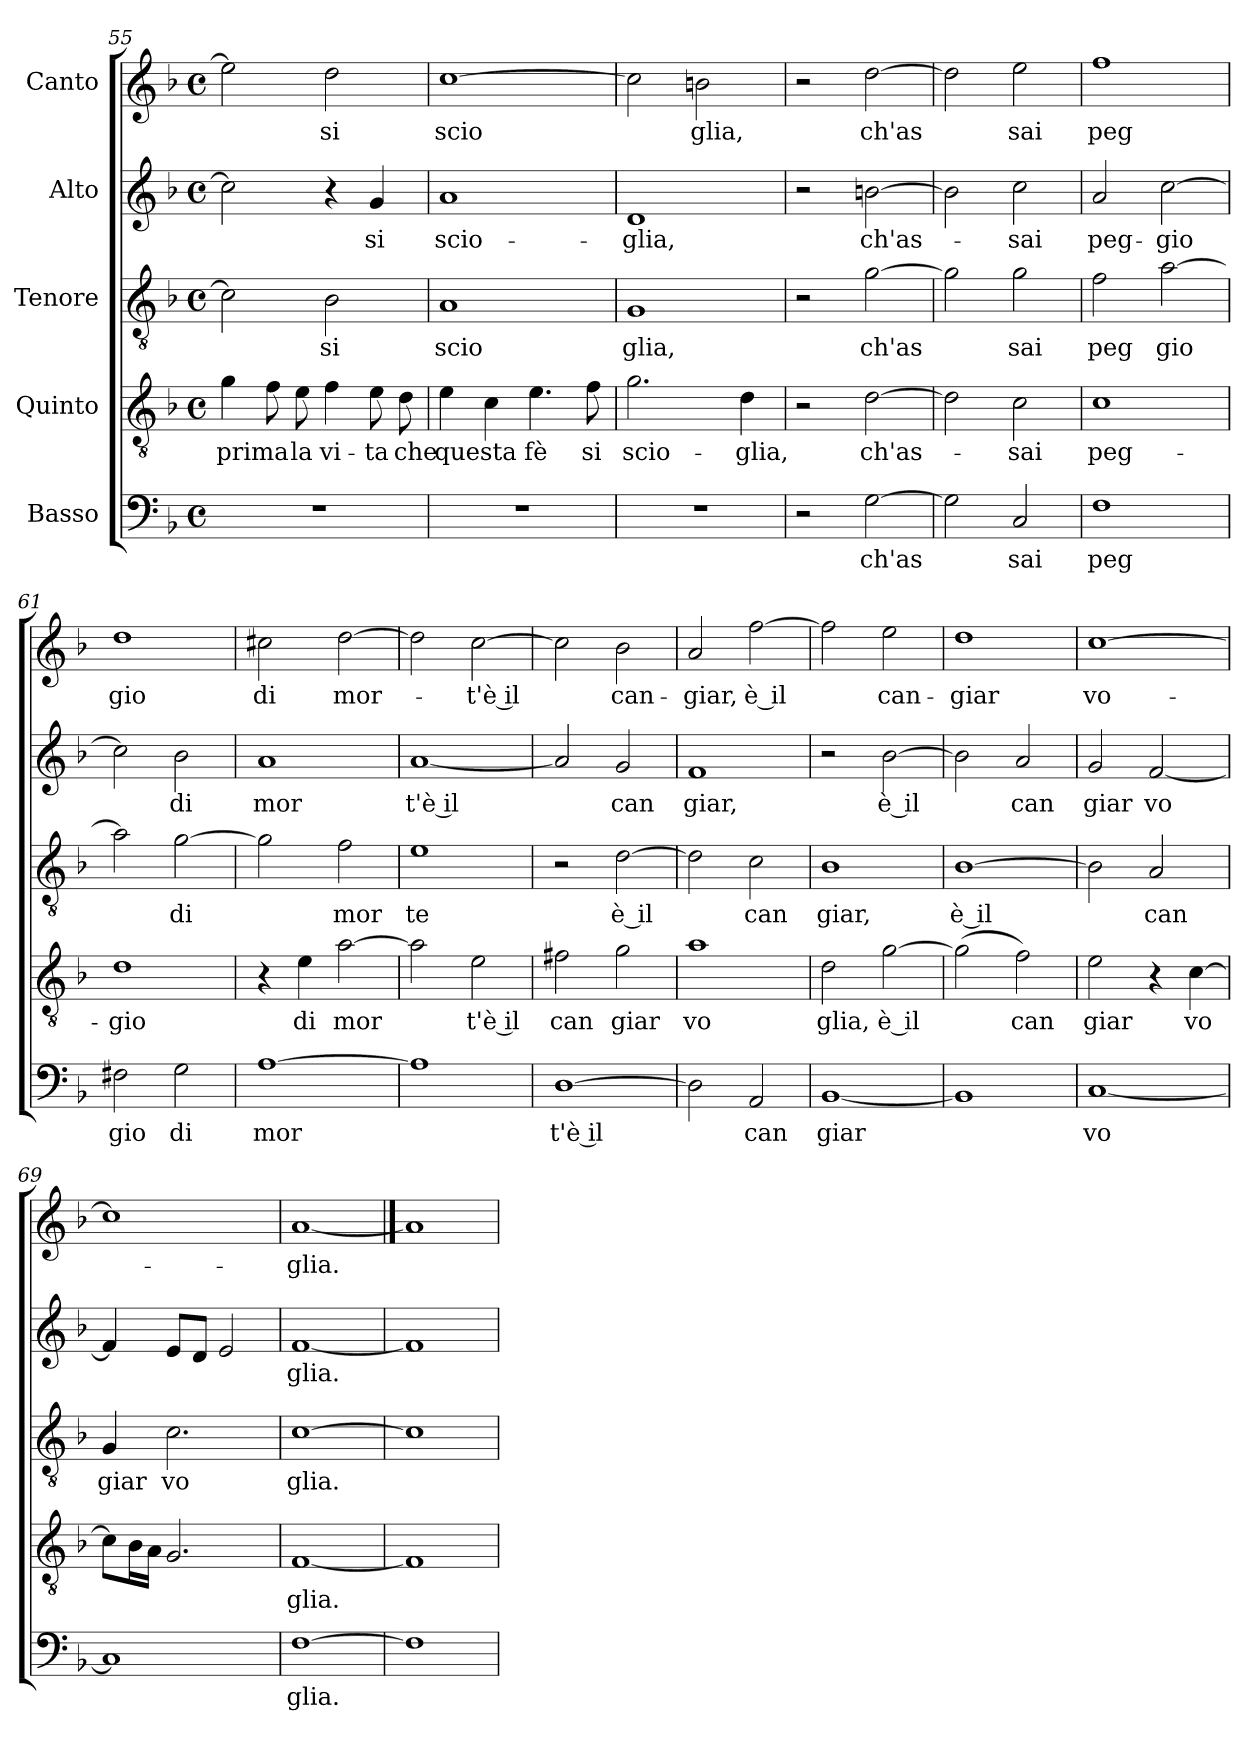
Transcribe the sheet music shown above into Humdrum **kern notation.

**kern	**text	**kern	**text	**kern	**text	**kern	**text	**kern	**text
*part5	*part5	*part4	*part4	*part3	*part3	*part2	*part2	*part1	*part1
*staff5	*staff5	*staff4	*staff4	*staff3	*staff3	*staff2	*staff2	*staff1	*staff1
*I"Basso	*	*I"Quinto	*	*I"Tenore	*	*I"Alto	*	*I"Canto	*
*clefF4	*	*clefGv2	*	*clefGv2	*	*clefG2	*	*clefG2	*
*k[b-]	*	*k[b-]	*	*k[b-]	*	*k[b-]	*	*k[b-]	*
*F:	*	*F:	*	*F:	*	*F:	*	*F:	*
*M4/4	*	*M4/4	*	*M4/4	*	*M4/4	*	*M4/4	*
*met(c)	*	*met(c)	*	*met(c)	*	*met(c)	*	*met(c)	*
=55	=55	=55	=55	=55	=55	=55	=55	=55	=55
!	!	!	!LO:LY:b	!	!	!	!	!	!
1r	.	4g\	prima	2c\]	.	2cc\]	.	2ee\]	.
.	.	8f\	.	.	.	.	.	.	.
!	!	!	!LO:LY:b:cj	!	!	!	!	!	!
.	.	8e\	la	.	.	.	.	.	.
!	!	!	!LO:LY:b:cj	!	!LO:LY:b:cj	!	!	!	!LO:LY:b:cj
.	.	4f\	vi-	2B-\	si	4r	.	2dd\	si
!	!	!	!LO:LY:b:cj	!	!	!	!LO:LY:b:cj	!	!
.	.	8e\	-ta	.	.	4g/	si	.	.
!	!	!	!LO:LY:b:cj	!	!	!	!	!	!
.	.	8d\	che	.	.	.	.	.	.
=56	=56	=56	=56	=56	=56	=56	=56	=56	=56
!	!	!	!LO:LY:b:cj	!	!LO:LY:b:cj	!	!LO:LY:b:cj	!	!LO:LY:b
1r	.	4e\	questa	1A	scio	1a	scio-	[>1cc	scio
.	.	4c\	.	.	.	.	.	.	.
!	!	!	!LO:LY:b:cj	!	!	!	!	!	!
.	.	4.e\	fè	.	.	.	.	.	.
!	!	!	!LO:LY:b:cj	!	!	!	!	!	!
.	.	8f\	si	.	.	.	.	.	.
=57	=57	=57	=57	=57	=57	=57	=57	=57	=57
!	!	!	!LO:LY:b:cj	!	!LO:LY:b:cj	!	!LO:LY:b:cj	!	!
1r	.	2.g\	scio-	1G	glia,	1d	-glia,	2cc\]	.
!	!	!	!	!	!	!	!	!	!LO:LY:b:cj
.	.	.	.	.	.	.	.	2bn\	glia,
!	!	!	!LO:LY:b:cj	!	!	!	!	!	!
.	.	4d\	-glia,	.	.	.	.	.	.
=58	=58	=58	=58	=58	=58	=58	=58	=58	=58
2r	.	2r	.	2r	.	2r	.	2r	.
!	!LO:LY:b	!	!LO:LY:b	!	!LO:LY:b	!	!LO:LY:b	!	!LO:LY:b
[>2G\	ch'as	[>2d\	ch'as-	[>2g\	ch'as	[>2bn\	ch'as-	[>2dd\	ch'as
=59	=59	=59	=59	=59	=59	=59	=59	=59	=59
2G\]	.	2d\]	.	2g\]	.	2b\]	.	2dd\]	.
!	!LO:LY:b:cj	!	!LO:LY:b:cj	!	!LO:LY:b:cj	!	!LO:LY:b:cj	!	!LO:LY:b:cj
2C/	sai	2c\	-sai	2g\	sai	2cc\	-sai	2ee\	sai
=60	=60	=60	=60	=60	=60	=60	=60	=60	=60
!	!LO:LY:b:cj	!	!LO:LY:b:cj	!	!LO:LY:b:cj	!	!LO:LY:b:cj	!	!LO:LY:b:cj
1F	peg	1c	peg-	2f\	peg	2a/	peg-	1ff	peg
!	!	!	!	!	!LO:LY:b	!	!LO:LY:b	!	!
.	.	.	.	[>2a\	gio	[<2cc\	-gio	.	.
!!LO:LB:g=z
=61	=61	=61	=61	=61	=61	=61	=61	=61	=61
!	!LO:LY:b:cj	!	!LO:LY:b:cj	!	!	!	!	!	!LO:LY:b:cj
2F#X\	gio	1d	-gio	2a\]	.	2cc\]	.	1dd	gio
!	!LO:LY:b:cj	!	!	!	!LO:LY:b:cj	!	!LO:LY:b:cj	!	!
2G\	di	.	.	[>2g\	di	2b-\	di	.	.
=62	=62	=62	=62	=62	=62	=62	=62	=62	=62
!	!LO:LY:b	!	!	!	!	!	!LO:LY:b:cj	!	!LO:LY:b:cj
[>1A	mor	4r	.	2g\]	.	1a	mor	2cc#X\	di
!	!	!	!LO:LY:b:cj	!	!	!	!	!	!
.	.	4e\	di	.	.	.	.	.	.
!	!	!	!LO:LY:b	!	!LO:LY:b:cj	!	!	!	!LO:LY:b
.	.	[>2a\	mor	2f\	mor	.	.	[>2dd\	mor-
=63	=63	=63	=63	=63	=63	=63	=63	=63	=63
!	!	!	!	!	!LO:LY:b:cj	!	!LO:LY:b:cj	!	!
1A]	.	2a\]	.	1e	te	[<1a	t'è il	2dd\]	.
!	!	!	!LO:LY:b:rj	!	!	!	!	!	!LO:LY:b:cj
.	.	2e\	t'è il	.	.	.	.	[>2cc\	-t'è il
=64	=64	=64	=64	=64	=64	=64	=64	=64	=64
!	!LO:LY:b:cj	!	!LO:LY:b:cj	!	!	!	!	!	!
[>1D	t'è il	2f#X\	can	2r	.	2a/]	.	2cc\]	.
!	!	!	!LO:LY:b:cj	!	!LO:LY:b:cj	!	!LO:LY:b:cj	!	!LO:LY:b:cj
.	.	2g\	giar	[>2d\	è il	2g/	can	2b-\	can-
=65	=65	=65	=65	=65	=65	=65	=65	=65	=65
!	!	!	!LO:LY:b:cj	!	!	!	!LO:LY:b:cj	!	!LO:LY:b:cj
2D\]	.	1a	vo	2d\]	.	1f	giar,	2a/	-giar,
!	!LO:LY:b:cj	!	!	!	!LO:LY:b:cj	!	!	!	!LO:LY:b:cj
2AA/	can	.	.	2c\	can	.	.	[>2ff\	è il
=66	=66	=66	=66	=66	=66	=66	=66	=66	=66
!	!LO:LY:b	!	!LO:LY:b:cj	!	!LO:LY:b:cj	!	!	!	!
[<1BB-	giar	2d\	glia,	1B-	giar,	2r	.	2ff\]	.
!	!	!	!LO:LY:b:cj	!	!	!	!LO:LY:b:cj	!	!LO:LY:b:cj
.	.	[>2g\	è il	.	.	[>2b-\	è il	2ee\	can-
=67	=67	=67	=67	=67	=67	=67	=67	=67	=67
!	!	!	!	!	!LO:LY:b:rj	!	!	!	!LO:LY:b:cj
1BB-]	.	(>2g\]	.	[>1B-	è il	2b-\]	.	1dd	-giar
!	!	!	!LO:LY:b:cj	!	!	!	!LO:LY:b:cj	!	!
.	.	2f\)	can	.	.	2a/	can	.	.
=68	=68	=68	=68	=68	=68	=68	=68	=68	=68
!	!LO:LY:b:cj	!	!LO:LY:b:cj	!	!	!	!LO:LY:b:cj	!	!LO:LY:b:cj
[<1C	vo	2e\	giar	2B-\]	.	2g/	giar	[>1cc	vo-
!	!	!	!	!	!LO:LY:b:cj	!	!LO:LY:b:cj	!	!
.	.	4r	.	2A/	can	[<2f/	vo	.	.
!	!	!	!LO:LY:b:cj	!	!	!	!	!	!
.	.	[>4c\	vo	.	.	.	.	.	.
=69	=69	=69	=69	=69	=69	=69	=69	=69	=69
!	!	!	!	!	!LO:LY:b:cj	!	!	!	!
1C]	.	8c\L]	.	4G/	giar	4f/]	.	1cc]	.
.	.	16B-\	.	.	.	.	.	.	.
.	.	16A\J	.	.	.	.	.	.	.
!	!	!	!	!	!LO:LY:b:cj	!	!	!	!
.	.	2.G/	.	2.c\	vo	8e/L	.	.	.
.	.	.	.	.	.	8d/J	.	.	.
.	.	.	.	.	.	2e/	.	.	.
=70	=70	=70	=70	=70	=70	=70	=70	=70	=70
!	!LO:LY:b:cj	!	!LO:LY:b:cj	!	!LO:LY:b:cj	!	!LO:LY:b:cj	!	!LO:LY:b:cj
[1F	glia.	[1F	glia.	[1c	glia.	[1f	glia.	[1a	-glia.
=71	==71	=71	==71	=71	==71	=71	==71	==71	==71
1F]	.	1F]	.	1c]	.	1f]	.	1a]	.
=	=	=	=	=	=	=	=	=	=
*-	*-	*-	*-	*-	*-	*-	*-	*-	*-
